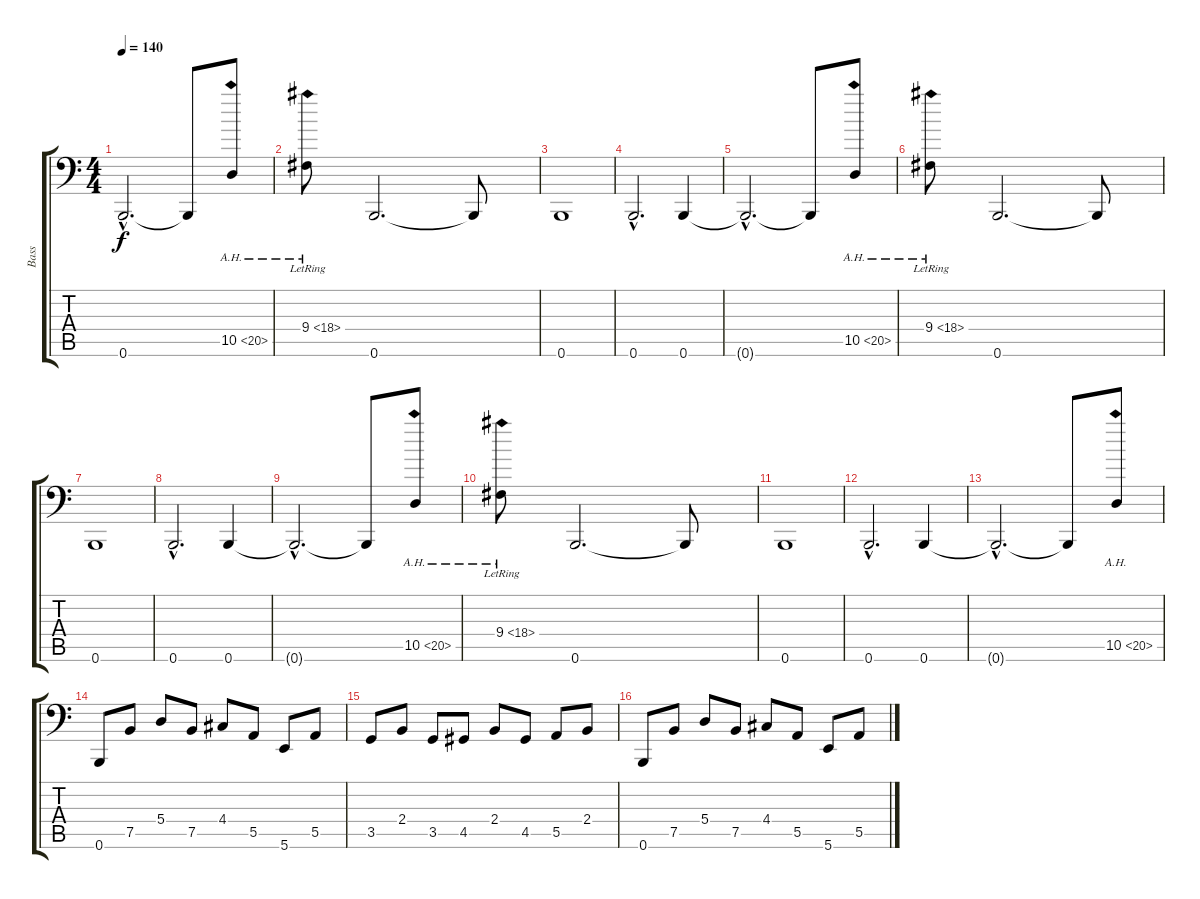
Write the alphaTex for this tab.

\track ("Bass" "Bass") {instrument electricbassfinger}
\staff {score tabs}
\tuning (C3 G2 D2 A1 E1 B0) {hide}
\ts (4 4)
\tempo 140
\clef f4
\ks c
0.6{hac t}.2{d dy f} 0.6{t}.8 10.5{ah 10}.8 |
9.4{ah 9 lr}.8 0.6.2{d} 0.6{t}.8 |
0.6.1 |
0.6{hac}.2{d} 0.6.4 |
0.6{hac t}.2{d} 0.6{t}.8 10.5{ah 10}.8 |
9.4{ah 9 lr}.8 0.6.2{d} 0.6{t}.8 |
0.6.1 |
0.6{hac}.2{d} 0.6.4 |
0.6{hac t}.2{d} 0.6{t}.8 10.5{ah 10}.8 |
9.4{ah 9 lr}.8 0.6.2{d} 0.6{t}.8 |
0.6.1 |
0.6{hac}.2{d} 0.6.4 |
0.6{hac t}.2{d} 0.6{t}.8 10.5{ah 10}.8 |
0.6.8 7.5.8 5.4.8 7.5.8 4.4.8 5.5.8 5.6.8 5.5.8 |
3.5.8 2.4.8 3.5.8 4.5.8 2.4.8 4.5.8 5.5.8 2.4.8 |
0.6.8 7.5.8 5.4.8 7.5.8 4.4.8 5.5.8 5.6.8 5.5.8
